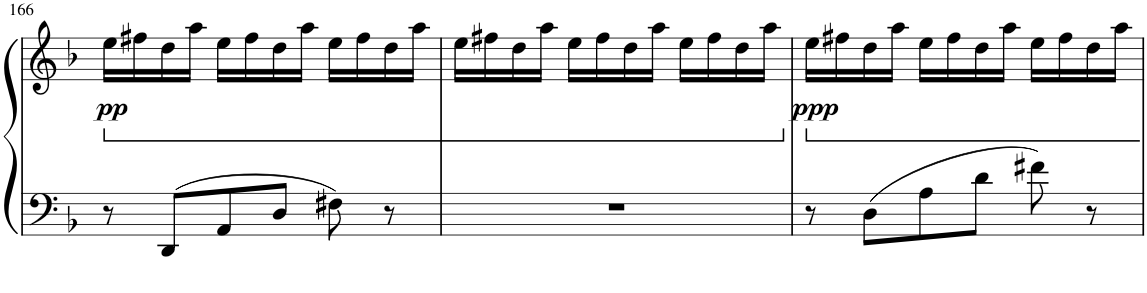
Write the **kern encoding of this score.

**kern	**kern	**dynam
*part1	*part1	*part1
*staff2	*staff1	*staff1/2
*I"Piano	*	*
*I'Pno.	*	*
!!LO:PB:g=z
*clefF4	*clefG2	*
*k[b-]	*k[b-]	*
*M3/4	*M3/4	*
*	*ped	*
=166	=166	=166
!	!	!LO:DY:b
8r	16ee\LL	pp
.	16ff#X\	.
8DD/L	16dd\	.
.	16aa\JJ	.
8AA/	16ee\LL	.
.	16ff#\	.
8D/J	16dd\	.
.	16aa\JJ	.
8F#X\	16ee\LL	.
.	16ff#\	.
8r	16dd\	.
.	16aa\JJ	.
=167	=167	=167
2.r	16ee\LL	.
.	16ff#X\	.
.	16dd\	.
.	16aa\JJ	.
.	16ee\LL	.
.	16ff#\	.
.	16dd\	.
.	16aa\JJ	.
.	16ee\LL	.
.	16ff#\	.
.	16dd\	.
.	16aa\JJ	.
=168	=168	=168
*	*Xped	*
!	!	!LO:DY:b
8r	16ee\LL	ppp
.	16ff#X\	.
8D\L	16dd\	.
.	16aa\JJ	.
8A\	16ee\LL	.
.	16ff#\	.
8d\J	16dd\	.
.	16aa\JJ	.
8f#X\	16ee\LL	.
.	16ff#\	.
8r	16dd\	.
.	16aa\JJ	.
=	=	=
*-	*-	*-
